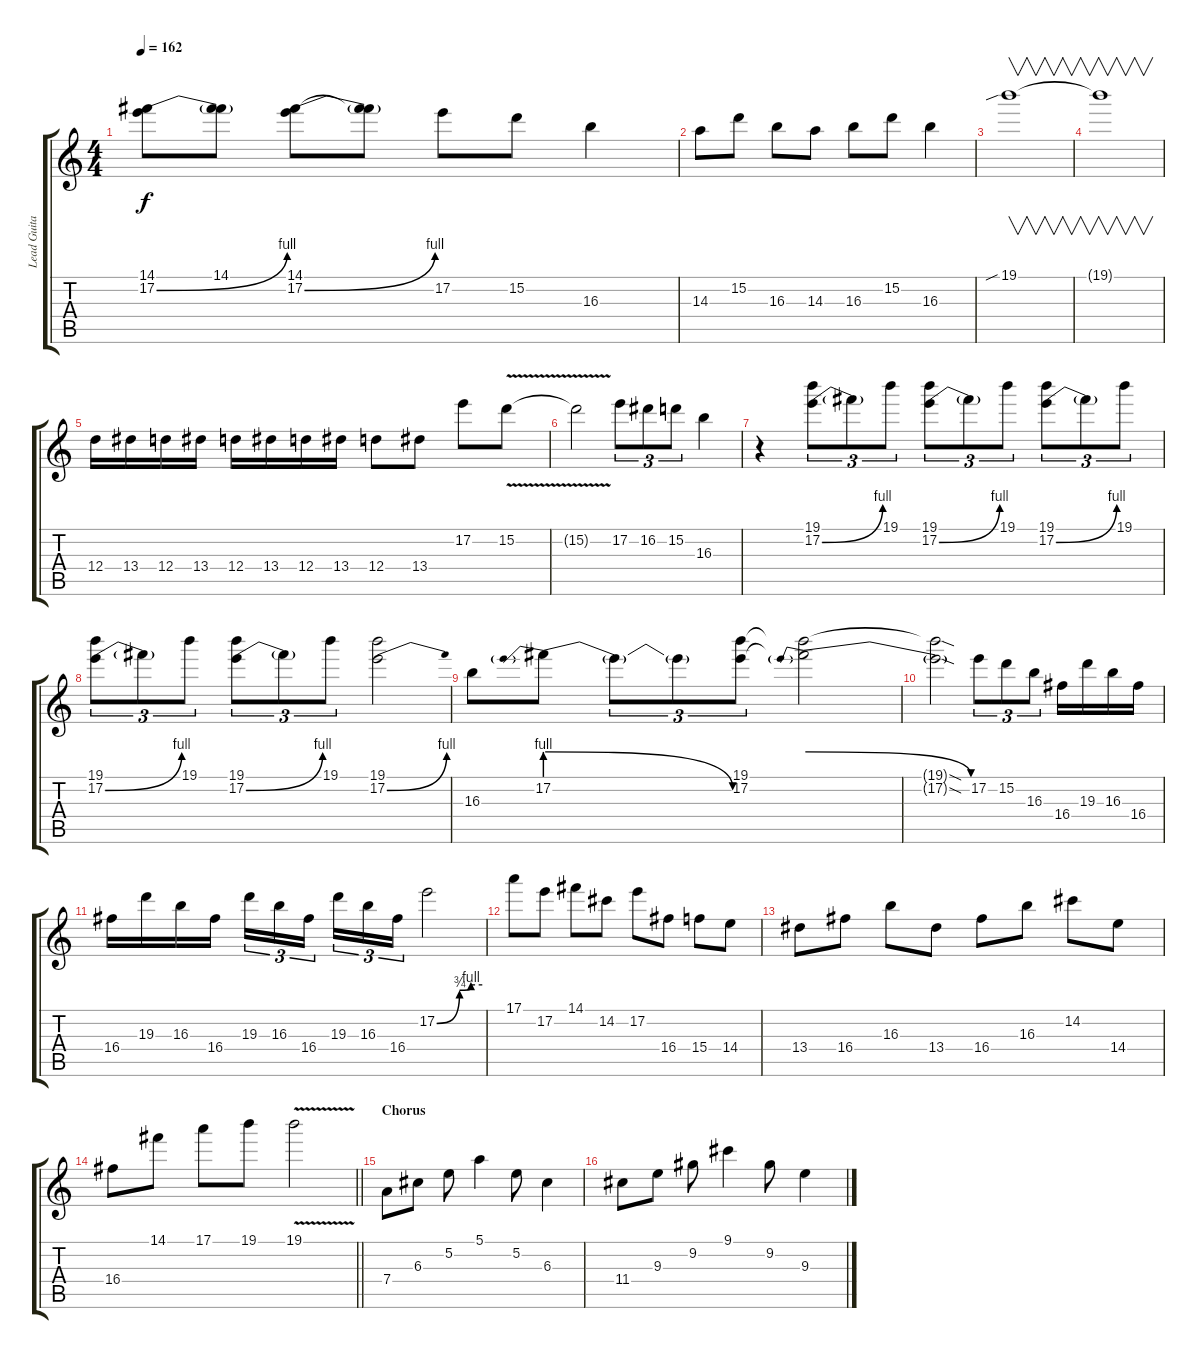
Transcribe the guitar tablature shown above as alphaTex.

\track ("Lead Guitar" "Lead Guita") {instrument overdrivenguitar}
\staff {score tabs}
\tuning (E4 B3 G3 D3 A2 E2) {hide}
\ts (4 4)
\tempo 162
\clef g2
\ks c
(14.1 17.2{be (bend 0 0 60 4)}).8{dy f} (14.1 17.2{t}).8 (14.1 17.2{be (bend 0 0 60 4)}).8 (14.1{t} 17.2{t}).8 17.2.8 15.2.8 16.3.4 |
14.3.8 15.2.8 16.3.8 14.3.8 16.3.8 15.2.8 16.3.4 |
19.1{sib}.1{v} |
19.1{t}.1{v} |
12.4.16 13.4.16 12.4.16 13.4.16 12.4.16 13.4.16 12.4.16 13.4.16 12.4.8 13.4.8 17.2.8 15.2{v}.8 |
15.2{t}.2 17.2.8{tu (3 2)} 16.2.8{tu (3 2)} 15.2.8{tu (3 2)} 16.3.4 |
r.4 (19.1 17.2{be (bend 0 0 60 4)}).8{tu (3 2)} 17.2{t}.8{tu (3 2)} 19.1.8{tu (3 2)} (19.1 17.2{be (bend 0 0 60 4)}).8{tu (3 2)} 17.2{t}.8{tu (3 2)} 19.1.8{tu (3 2)} (19.1 17.2{be (bend 0 0 60 4)}).8{tu (3 2)} 17.2{t}.8{tu (3 2)} 19.1.8{tu (3 2)} |
(19.1 17.2{be (bend 0 0 60 4)}).8{tu (3 2)} 17.2{t}.8{tu (3 2)} 19.1.8{tu (3 2)} (19.1 17.2{be (bend 0 0 60 4)}).8{tu (3 2)} 17.2{t}.8{tu (3 2)} 19.1.8{tu (3 2)} (19.1 17.2{be (bend 0 0 60 4)}).2 |
16.3.8 17.2{be (prebendrelease 0 4 60 0)}.8 17.2{t}.8{tu (3 2)} 17.2{t}.8{tu (3 2)} (19.1 17.2).8{tu (3 2)} (19.1{t} 17.2{be (prebendrelease 0 4 60 0) t}).2 |
(19.1{sod t} 17.2{sod t}).2 17.2.8{tu (3 2)} 15.2.8{tu (3 2)} 16.3.8{tu (3 2)} 16.4.16 19.3.16 16.3.16 16.4.16 |
16.4.16 19.3.16 16.3.16 16.4.16 19.3.16{tu (3 2)} 16.3.16{tu (3 2)} 16.4.16{tu (3 2) beam splitsecondary} 19.3.16{tu (3 2)} 16.3.16{tu (3 2)} 16.4.16{tu (3 2)} 17.2{be (custom 0 0 30 3 45 4 60 4)}.2 |
17.1.8 17.2.8 14.1.8 14.2.8 17.2.8 16.4.8 15.4.8 14.4.8 |
13.4.8 16.4.8 16.3.8 13.4.8 16.4.8 16.3.8 14.2.8 14.4.8 |
\barLineRight lightlight
16.4.8 14.1.8 17.1.8 19.1.8 19.1{v}.2 |
\section ("" "Chorus")
7.4.8 6.3.8 5.2.8 5.1.4 5.2.8 6.3.4 |
11.4.8 9.3.8 9.2.8 9.1.4 9.2.8 9.3.4
